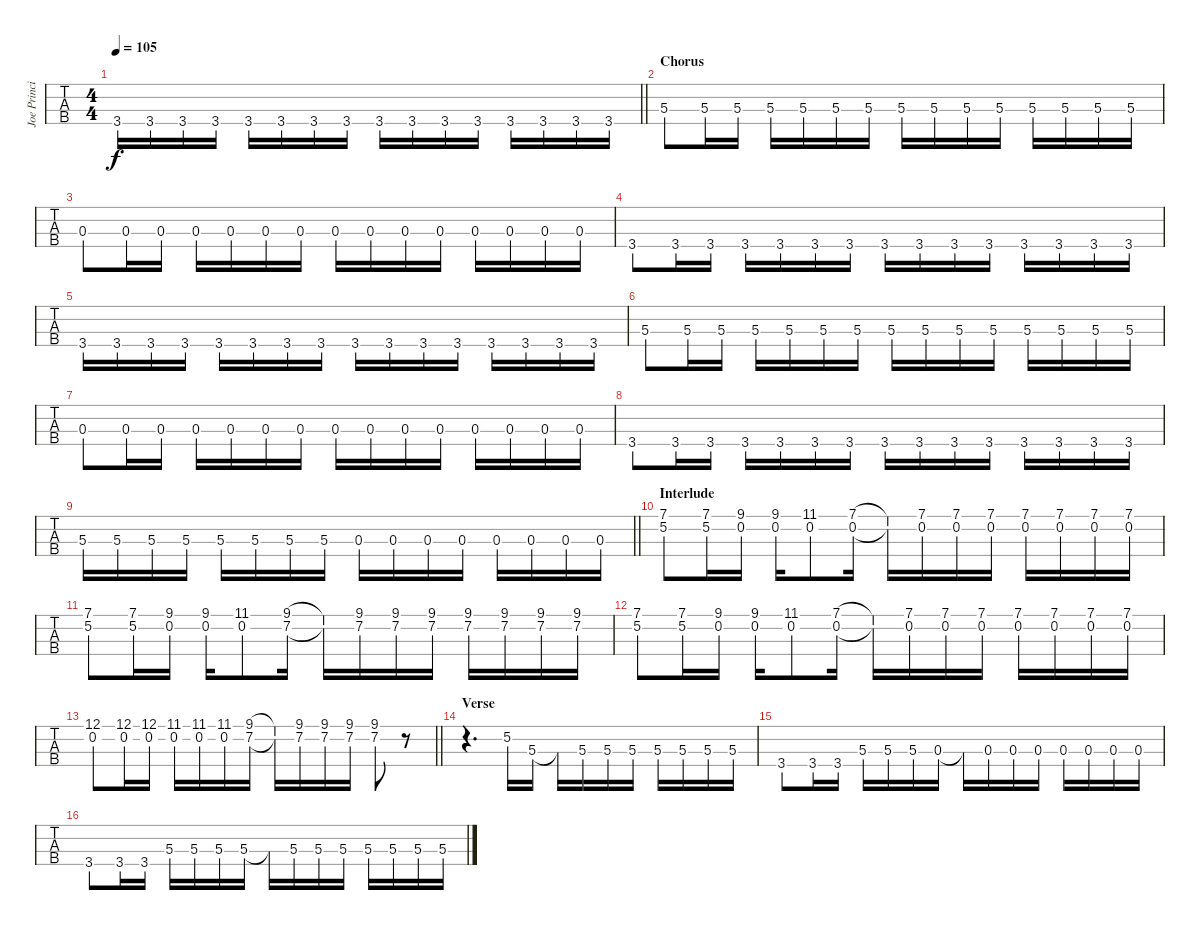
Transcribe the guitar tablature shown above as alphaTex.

\track ("Joe Principe - Bass" "Joe Princi") {instrument acousticguitarsteel}
\staff {tabs}
\tuning (Gb2 Db2 Ab1 Eb1) {hide}
\ts (4 4)
\tempo 105
\clef f4
\barLineRight lightlight
\ks db
3.4.16{dy f} 3.4.16 3.4.16 3.4.16 3.4.16 3.4.16 3.4.16 3.4.16 3.4.16 3.4.16 3.4.16 3.4.16 3.4.16 3.4.16 3.4.16 3.4.16 |
\section ("" "Chorus")
5.3.8 5.3.16 5.3.16 5.3.16 5.3.16 5.3.16 5.3.16 5.3.16 5.3.16 5.3.16 5.3.16 5.3.16 5.3.16 5.3.16 5.3.16 |
0.3.8 0.3.16 0.3.16 0.3.16 0.3.16 0.3.16 0.3.16 0.3.16 0.3.16 0.3.16 0.3.16 0.3.16 0.3.16 0.3.16 0.3.16 |
3.4.8 3.4.16 3.4.16 3.4.16 3.4.16 3.4.16 3.4.16 3.4.16 3.4.16 3.4.16 3.4.16 3.4.16 3.4.16 3.4.16 3.4.16 |
3.4.16 3.4.16 3.4.16 3.4.16 3.4.16 3.4.16 3.4.16 3.4.16 3.4.16 3.4.16 3.4.16 3.4.16 3.4.16 3.4.16 3.4.16 3.4.16 |
5.3.8 5.3.16 5.3.16 5.3.16 5.3.16 5.3.16 5.3.16 5.3.16 5.3.16 5.3.16 5.3.16 5.3.16 5.3.16 5.3.16 5.3.16 |
0.3.8 0.3.16 0.3.16 0.3.16 0.3.16 0.3.16 0.3.16 0.3.16 0.3.16 0.3.16 0.3.16 0.3.16 0.3.16 0.3.16 0.3.16 |
3.4.8 3.4.16 3.4.16 3.4.16 3.4.16 3.4.16 3.4.16 3.4.16 3.4.16 3.4.16 3.4.16 3.4.16 3.4.16 3.4.16 3.4.16 |
\barLineRight lightlight
5.3.16 5.3.16 5.3.16 5.3.16 5.3.16 5.3.16 5.3.16 5.3.16 0.3.16 0.3.16 0.3.16 0.3.16 0.3.16 0.3.16 0.3.16 0.3.16 |
\section ("" "Interlude")
(7.1 5.2).8{instrument electricbassfinger} (7.1 5.2).16 (9.1 0.2).16 (9.1 0.2).16 (11.1 0.2).8 (7.1 0.2).16 (7.1{t} 0.2{t}).16 (7.1 0.2).16 (7.1 0.2).16 (7.1 0.2).16 (7.1 0.2).16 (7.1 0.2).16 (7.1 0.2).16 (7.1{st} 0.2{st}).16 |
(7.1 5.2).8 (7.1 5.2).16 (9.1 0.2).16 (9.1 0.2).16 (11.1 0.2).8 (9.1 7.2).16 (9.1{t} 7.2{t}).16 (9.1 7.2).16 (9.1 7.2).16 (9.1 7.2).16 (9.1 7.2).16 (9.1 7.2).16 (9.1 7.2).16 (9.1 7.2).16 |
(7.1 5.2).8 (7.1 5.2).16 (9.1 0.2).16 (9.1 0.2).16 (11.1 0.2).8 (7.1 0.2).16 (7.1{t} 0.2{t}).16 (7.1 0.2).16 (7.1 0.2).16 (7.1 0.2).16 (7.1 0.2).16 (7.1 0.2).16 (7.1 0.2).16 (7.1{st} 0.2{st}).16 |
\barLineRight lightlight
(12.1 0.2).8 (12.1 0.2).16 (12.1 0.2).16 (11.1 0.2).16 (11.1 0.2).16 (11.1 0.2).16 (9.1 7.2).16 (9.1{t} 7.2{t}).16 (9.1 7.2).16 (9.1 7.2).16 (9.1 7.2).16 (9.1 7.2).8 r.8 |
\section ("" "Verse")
r.4{d} 5.2.16 5.3.16 5.3{t}.16 5.3.16 5.3.16 5.3.16 5.3.16 5.3.16 5.3.16 5.3.16 |
3.4.8 3.4.16 3.4.16 5.3.16 5.3.16 5.3.16 0.3.16 0.3{t}.16 0.3.16 0.3.16 0.3.16 0.3.16 0.3.16 0.3.16 0.3.16 |
3.4.8 3.4.16 3.4.16 5.3.16 5.3.16 5.3.16 5.3.16 5.3{t}.16 5.3.16 5.3.16 5.3.16 5.3.16 5.3.16 5.3.16 5.3.16
